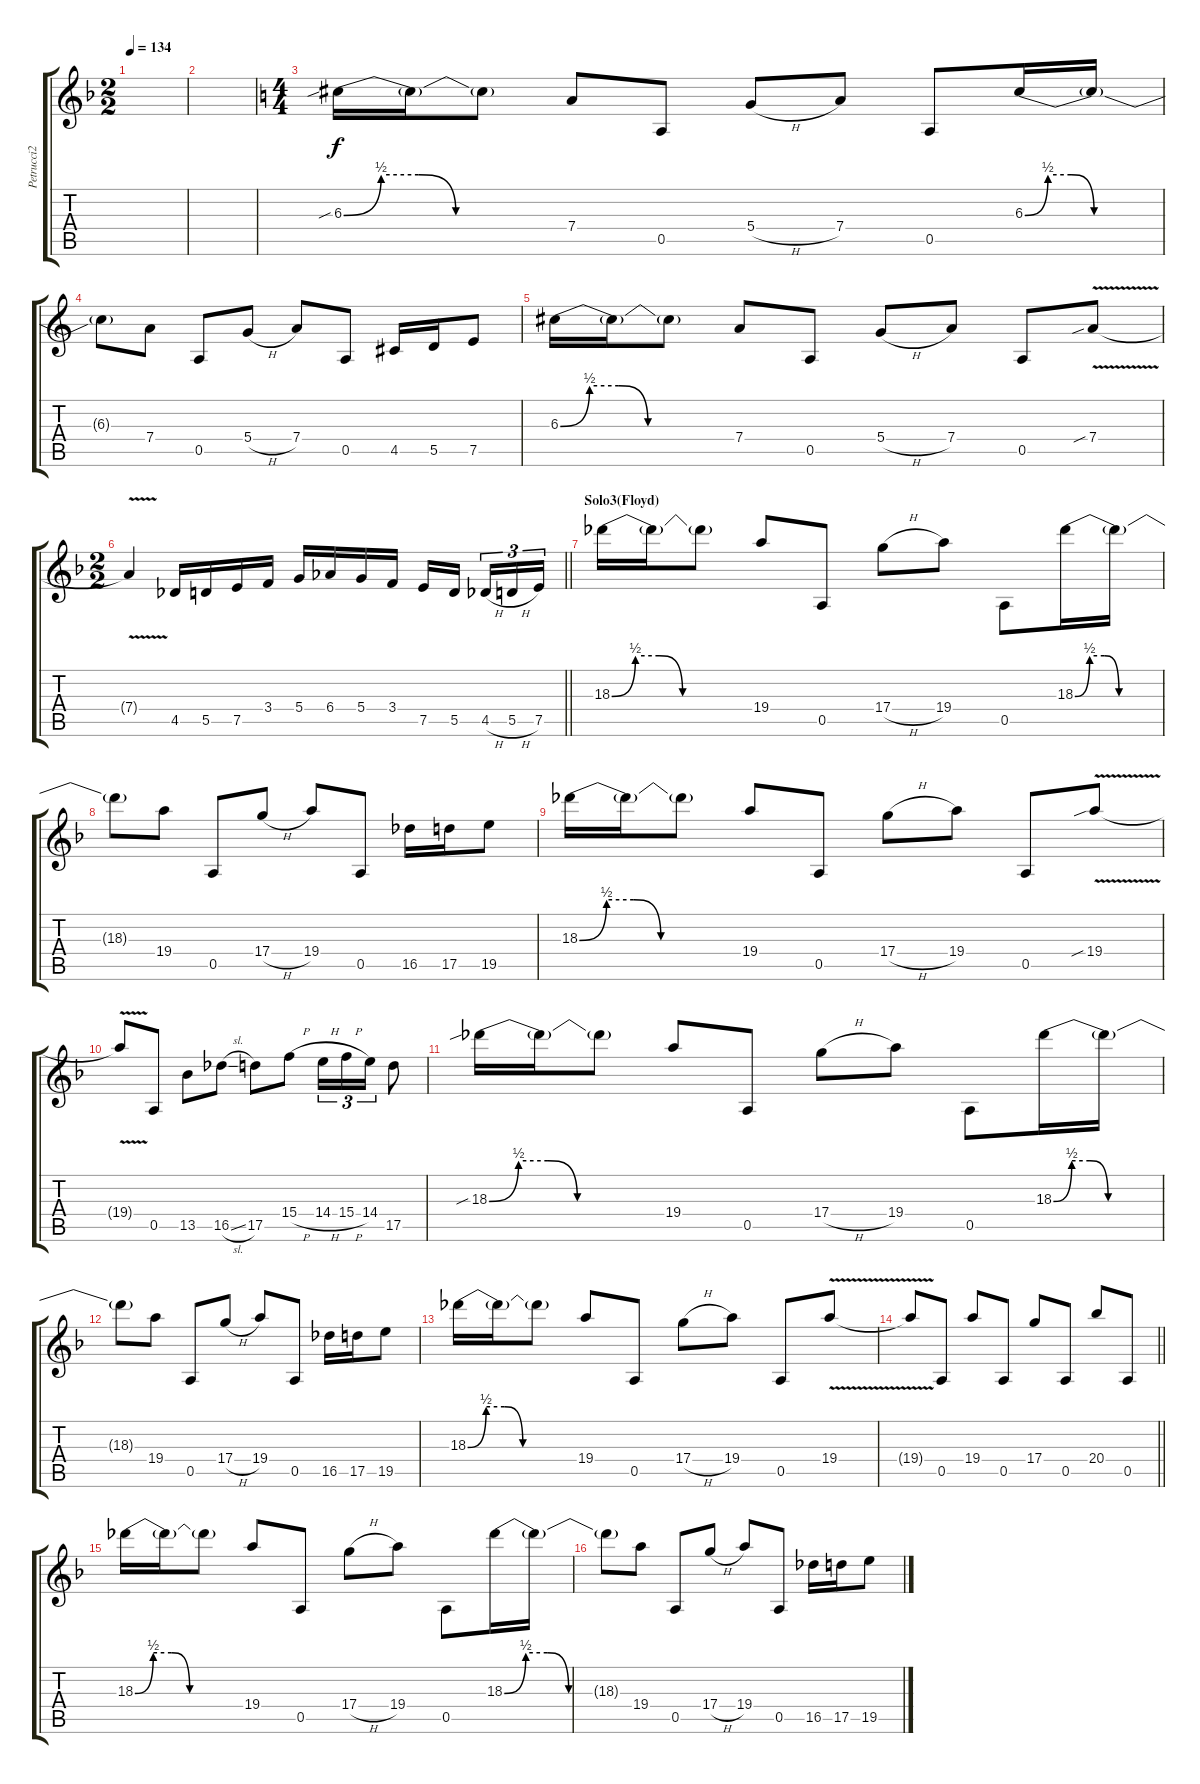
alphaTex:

\track ("Petrucci2" "Petrucci2") {instrument distortionguitar}
\staff {score tabs}
\tuning (E4 B3 G3 D3 A2 E2) {hide}
\ts (2 2)
\tempo 134
\clef g2
\ks f
|
|
\ts (4 4)
\ks c
6.3{be (custom 0 0 10 2 20 2 30 0 60 0) sib}.16 6.3{t}.16 6.3{t}.8 7.4.8 0.5.8 5.4{h}.8 7.4.8 0.5.8 6.3{be (custom 0 0 10 2 20 2 30 0 60 0)}.16 6.3{t}.16 |
6.3{t}.8 7.4.8 0.5.8 5.4{h}.8 7.4.8 0.5.8 4.5.16 5.5.16 7.5.8 |
6.3{be (custom 0 0 10 2 20 2 30 0 60 0)}.16 6.3{t}.16 6.3{t}.8 7.4.8 0.5.8 5.4{h}.8 7.4.8 0.5.8 7.4{v sib}.8 |
\ts (2 2)
\barLineRight lightlight
\ks f
7.4{t}.4 4.5.16 5.5.16 7.5.16 3.4.16 5.4.16 6.4.16 5.4.16 3.4.16 7.5.16 5.5.16{beam splitsecondary} 4.5{h}.16{tu (3 2)} 5.5{h}.16{tu (3 2)} 7.5.16{tu (3 2)} |
\section ("" "Solo3(Floyd)")
18.3{be (custom 0 0 10 2 20 2 30 0 60 0)}.16 18.3{t}.16 18.3{t}.8 19.4.8 0.5.8 17.4{h}.8 19.4.8 0.5.8 18.3{be (custom 0 0 10 2 20 2 30 0 60 0)}.16 18.3{t}.16 |
18.3{t}.8 19.4.8 0.5.8 17.4{h}.8 19.4.8 0.5.8 16.5.16 17.5.16 19.5.8 |
18.3{be (custom 0 0 10 2 20 2 30 0 60 0)}.16 18.3{t}.16 18.3{t}.8 19.4.8 0.5.8 17.4{h}.8 19.4.8 0.5.8 19.4{v sib}.8 |
19.4{t}.8 0.5.8 13.5.8 16.5{sl}.8 17.5.8 15.4{h}.8 14.4{h}.16{tu (3 2)} 15.4{h}.16{tu (3 2)} 14.4.16{tu (3 2)} 17.5.8 |
18.3{be (custom 0 0 10 2 20 2 30 0 60 0) sib}.16 18.3{t}.16 18.3{t}.8 19.4.8 0.5.8 17.4{h}.8 19.4.8 0.5.8 18.3{be (custom 0 0 10 2 20 2 30 0 60 0)}.16 18.3{t}.16 |
18.3{t}.8 19.4.8 0.5.8 17.4{h}.8 19.4.8 0.5.8 16.5.16 17.5.16 19.5.8 |
18.3{be (custom 0 0 10 2 20 2 30 0 60 0)}.16 18.3{t}.16 18.3{t}.8 19.4.8 0.5.8 17.4{h}.8 19.4.8 0.5.8 19.4{v}.8 |
\barLineRight lightlight
19.4{t}.8 0.5.8 19.4.8 0.5.8 17.4.8 0.5.8 20.4.8 0.5.8 |
18.3{be (custom 0 0 10 2 20 2 30 0 60 0)}.16 18.3{t}.16 18.3{t}.8 19.4.8 0.5.8 17.4{h}.8 19.4.8 0.5.8 18.3{be (custom 0 0 10 2 20 2 30 0 60 0)}.16 18.3{t}.16 |
18.3{t}.8 19.4.8 0.5.8 17.4{h}.8 19.4.8 0.5.8 16.5.16 17.5.16 19.5.8
